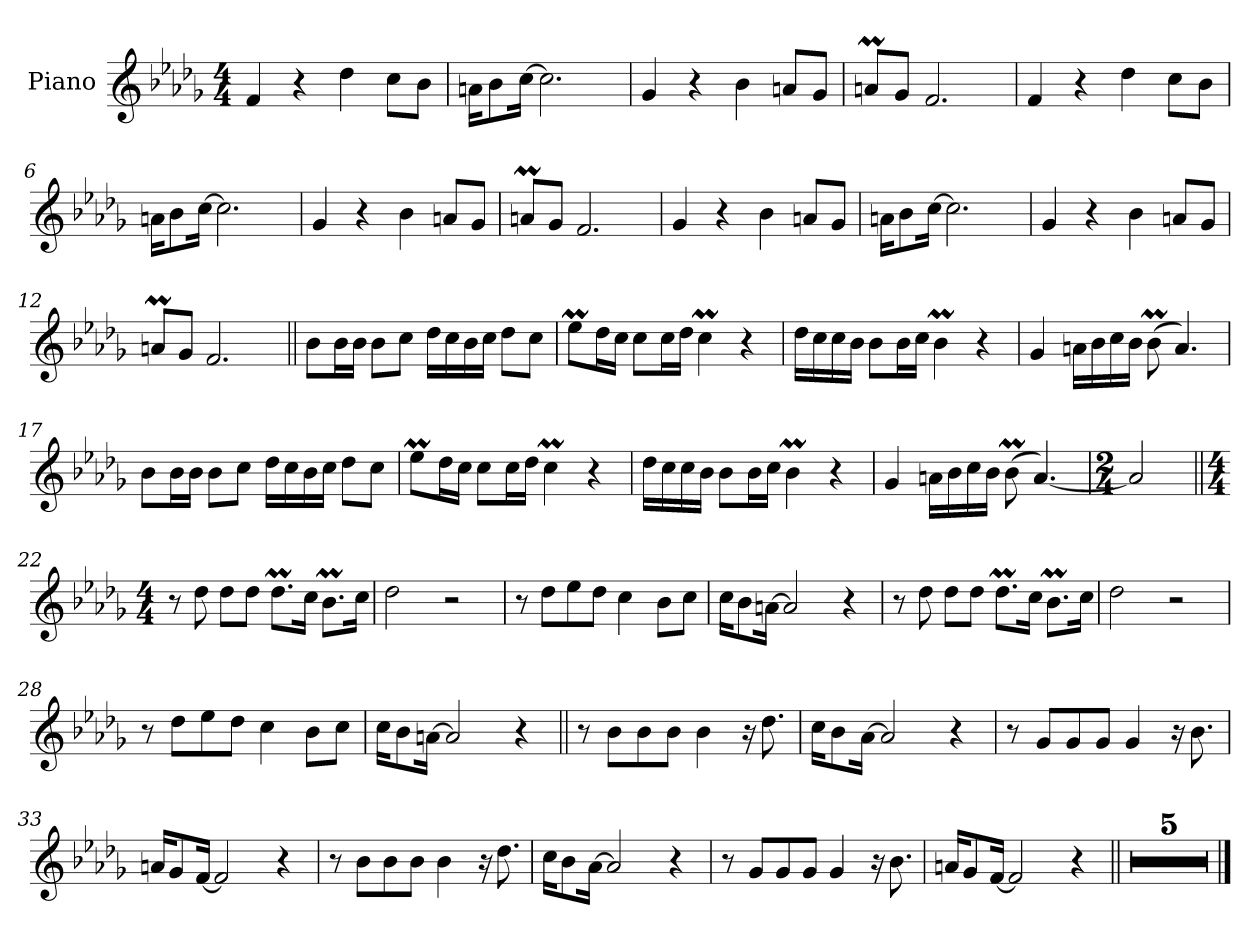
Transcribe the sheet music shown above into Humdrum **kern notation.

**kern
*part1
*staff1
*I"Piano
*I'Pno.
*clefG2
*k[b-e-a-d-g-]
*M4/4
=1
4f
4r
4dd-
8ccL
8b-J
=2
16anKL
8b-
[16ccJk
2.cc]
=3
4g-
4r
4b-
8anL
8g-J
=4
8anmL
8g-J
2.f
=5
4f
4r
4dd-
8ccL
8b-J
=6
16anKL
8b-
[16ccJk
2.cc]
=7
4g-
4r
4b-
8anL
8g-J
=8
8anmL
8g-J
2.f
=9
4g-
4r
4b-
8anL
8g-J
=10
16anKL
8b-
[16ccJk
2.cc]
=11
4g-
4r
4b-
8anL
8g-J
=12
8anmL
8g-J
2.f
=13||
8b-L
16b-L
16b-JJ
8b-L
8ccJ
16dd-LL
16cc
16b-
16ccJJ
8dd-L
8ccJ
=14
8ee-ML
16dd-L
16ccJJ
8ccL
16ccL
16dd-JJ
4ccm
4r
=15
16dd-LL
16cc
16cc
16b-JJ
8b-L
16b-L
16ccJJ
4b-M
4r
=16
4g-
16anLL
16b-
16cc
16b-JJ
(>8b-M
4.a)
=17
8b-L
16b-L
16b-JJ
8b-L
8ccJ
16dd-LL
16cc
16b-
16ccJJ
8dd-L
8ccJ
=18
8ee-ML
16dd-L
16ccJJ
8ccL
16ccL
16dd-JJ
4ccm
4r
=19
16dd-LL
16cc
16cc
16b-JJ
8b-L
16b-L
16ccJJ
4b-M
4r
=20
4g-
16anLL
16b-
16cc
16b-JJ
(>8b-M
[4.a)
=21
*M2/4
2a]
=22||
*M4/4
8r
8dd-
8dd-L
8dd-J
8.dd-ML
16ccJk
8.b-ML
16ccJk
=23
2dd-
2r
=24
8r
8dd-L
8ee-
8dd-J
4cc
8b-L
8ccJ
=25
16ccKL
8b-
[16anJk
2a]
4r
=26
8r
8dd-
8dd-L
8dd-J
8.dd-ML
16ccJk
8.b-ML
16ccJk
=27
2dd-
2r
=28
8r
8dd-L
8ee-
8dd-J
4cc
8b-L
8ccJ
=29
16ccKL
8b-
[16anJk
2a]
4r
=30||
8r
8b-L
8b-
8b-J
4b-
16r
8.dd-
=31
16ccKL
8b-
[16a-Jk
2a-]
4r
=32
8r
8g-L
8g-
8g-J
4g-
16r
8.b-
=33
16anKL
8g-
[16fJk
2f]
4r
=34
8r
8b-L
8b-
8b-J
4b-
16r
8.dd-
=35
16ccKL
8b-
[16a-Jk
2a-]
4r
=36
8r
8g-L
8g-
8g-J
4g-
16r
8.b-
=37
16anKL
8g-
[16fJk
2f]
4r
=38||
1r
=39
1r
=40
1r
=41
1r
=42
1r
==
*-
